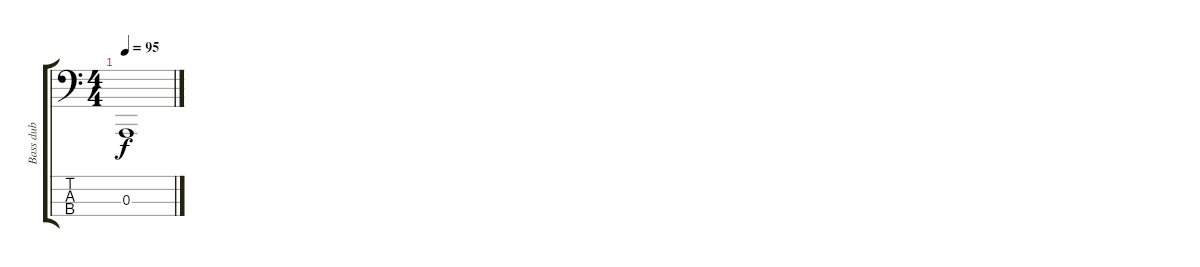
\track ("Bass dub" "Bass dub") {instrument lead2sawtooth}
\staff {score tabs}
\tuning (G2 D2 A1 E1) {hide}
\ts (4 4)
\tempo 95
\clef f4
\ks c
0.3{t}.1{dy f}
